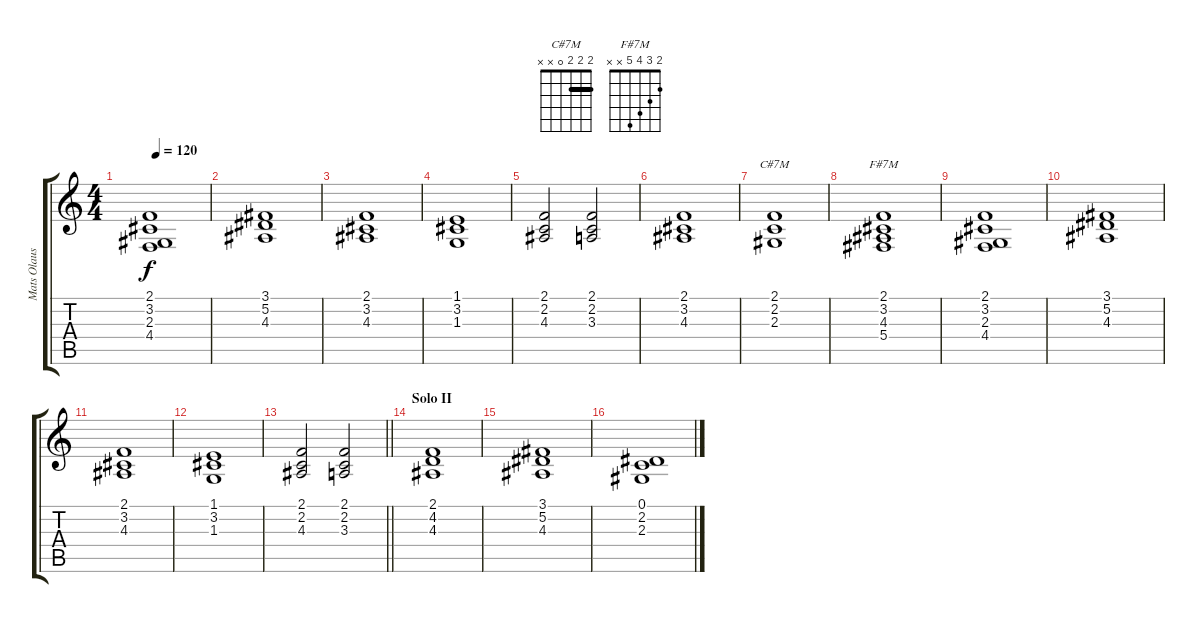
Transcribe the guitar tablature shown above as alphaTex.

\track ("Mats Olausson" "Mats Olaus") {instrument choiraahs}
\staff {score tabs}
\tuning (Eb4 Bb3 Gb3 Db3 Ab2 Eb2) {hide}
\chord ("C#7M" 2 2 2 0 x x) {barre 2}
\chord ("F#7M" 2 3 4 5 x x)
\ts (4 4)
\tempo 120
\clef g2
\ks c
(2.1 3.2 2.3 4.4).1{dy f} |
(3.1 5.2 4.3).1 |
(2.1 3.2 4.3).1 |
(1.1 3.2 1.3).1 |
(2.1 2.2 4.3).2 (2.1 2.2 3.3).2 |
(2.1 3.2 4.3).1 |
(2.1 2.2 2.3).1{ch "C#7M"} |
(2.1 3.2 4.3 5.4).1{ch "F#7M"} |
(2.1 3.2 2.3 4.4).1 |
(3.1 5.2 4.3).1 |
(2.1 3.2 4.3).1 |
(1.1 3.2 1.3).1 |
\barLineRight lightlight
(2.1 2.2 4.3).2 (2.1 2.2 3.3).2 |
\section ("" "Solo II")
(2.1 4.2 4.3).1 |
(3.1 5.2 4.3).1 |
(0.1 2.2 2.3).1
